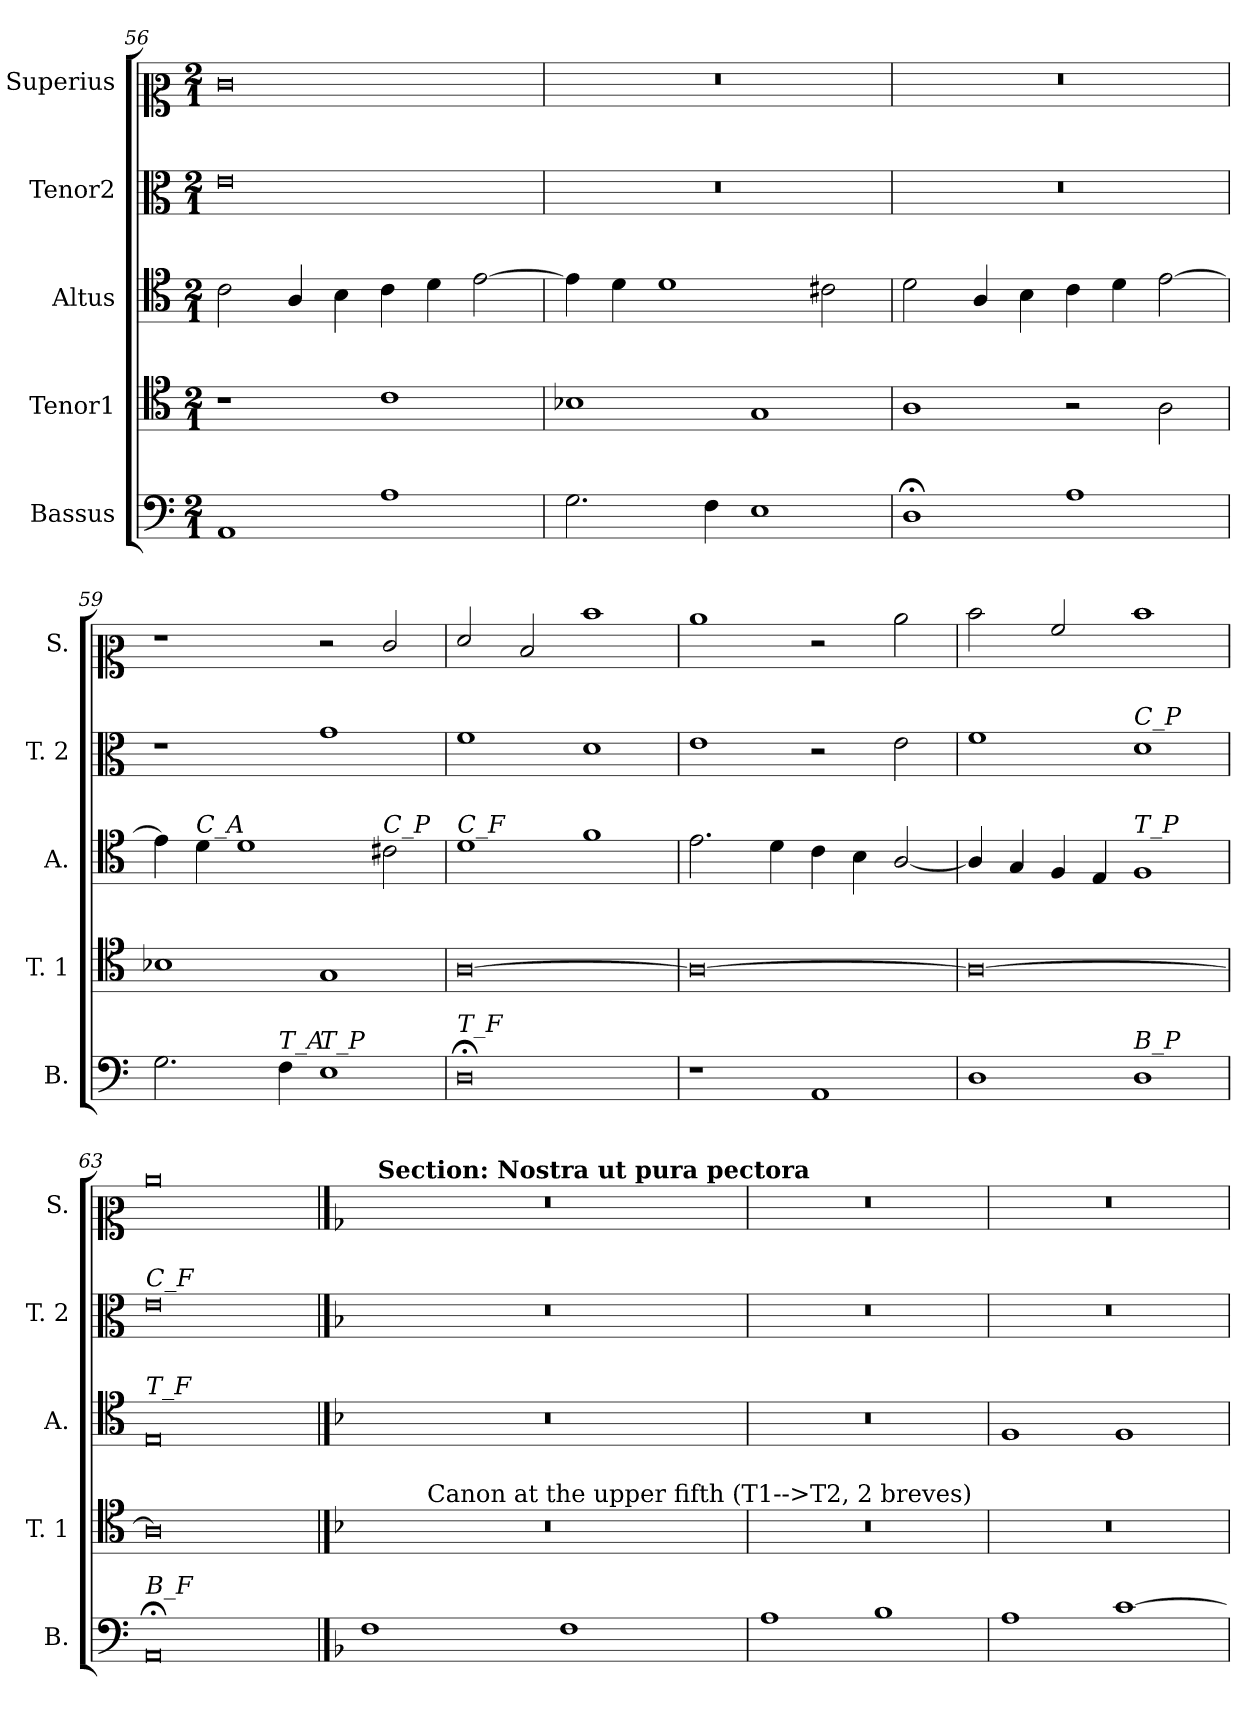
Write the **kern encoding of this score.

**kern	**kern	**kern	**kern	**kern
*part5	*part4	*part3	*part2	*part1
*staff5	*staff4	*staff3	*staff2	*staff1
*I"Bassus	*I"Tenor1	*I"Altus	*I"Tenor2	*I"Superius
*I'B.	*I'T. 1	*I'A.	*I'T. 2	*I'S.
!!LO:LB:g=z
*clefF4	*clefC4	*clefC4	*clefC3	*clefC2
*	*	*ITrd1c2	*	*
*k[]	*k[]	*k[b-e-]	*k[]	*k[]
*C:	*C:	*B-:	*C:	*C:
*M2/1	*M2/1	*M2/1	*M2/1	*M2/1
=56	=56	=56	=56	=56
1AA	1r	2B-\	0e	0e
.	.	4G/	.	.
.	.	4A\	.	.
1A	1c	4B-\	.	.
.	.	4c\	.	.
.	.	[2d\	.	.
=57	=57	=57	=57	=57
2.G\	1B-	4d\]	0r	0r
.	.	4c\	.	.
.	.	1c	.	.
4F\	.	.	.	.
1E	1G	.	.	.
.	.	2Bn\	.	.
=58	=58	=58	=58	=58
1D;<	1A	2c\	0r	0r
.	.	4G/	.	.
.	.	4A\	.	.
1A	2r	4B-\	.	.
.	.	4c\	.	.
.	2A\	[2d\	.	.
=59	=59	=59	=59	=59
2.G\	1B-	4d\]	1r	1r
!	!	!LO:TX:a:i:t=C_A	!	!
.	.	4c\	.	.
.	.	1c	.	.
!LO:TX:a:i:t=T_A	!	!	!	!
4F\	.	.	.	.
!LO:TX:a:i:t=T_P	!	!	!	!
1E	1G	.	1g	2r
!	!	!LO:TX:a:i:t=C_P	!	!
.	.	2Bn\	.	2e/
=60	=60	=60	=60	=60
!	!	!LO:TX:a:i:t=C_F	!	!
!LO:TX:a:i:t=T_F	!	!	!	!
0D;<	[0A	1c	1f	2f/
.	.	.	.	2d/
.	.	1e-	1d	1dd
=61	=61	=61	=61	=61
1r	0A_	2.d\	1e	1cc
.	.	4c\	.	.
1AA	.	4B-\	2r	2r
.	.	4A\	.	.
.	.	[2G/	2e\	2cc\
=62	=62	=62	=62	=62
1D	0A_	4G/]	1f	2dd\
.	.	4F/	.	.
.	.	4E-/	.	2a/
.	.	4D/	.	.
!	!	!	!LO:TX:a:i:t=C_P	!
!	!	!LO:TX:a:i:t=T_P	!	!
!LO:TX:a:i:t=B_P	!	!	!	!
1D	.	1E-	1d	1dd
!!LO:LB:g=z
=63	=63	=63	=63	=63
!	!	!	!LO:TX:a:i:t=C_F	!
!	!	!LO:TX:a:i:t=T_F	!	!
!LO:TX:a:i:t=B_F	!	!	!	!
0AA;<	0A]	0D	0e	0cc
!!LO:PB:g=z
==64	==64	==64	==64	==64
*k[b-]	*k[b-]	*k[b-e-a-]	*k[b-]	*k[b-]
*F:	*F:	*E-:	*F:	*F:
*	*^	*	*	*^
1F	0r	6..ryy	0r	0r	0r	24ryy
!	!	!	!	!	!	!LO:TX:a:B:t=Section&colon; Nostra ut pura pectora
.	.	.	.	.	.	3%2ryy
!	!	!LO:TX:a:t=Canon at the upper fifth (T1-->T2, 2 breves)	!	!	!	!
.	.	3%2ryy	.	.	.	.
.	.	.	.	.	.	3%2ryy
.	.	3%2ryy	.	.	.	.
1F	.	.	.	.	.	.
.	.	.	.	.	.	3...ryy
.	.	3ryy	.	.	.	.
.	.	24ryy	.	.	.	.
*	*v	*v	*	*	*v	*v
=65	=65	=65	=65	=65
1A	0r	0r	0r	0r
1B-	.	.	.	.
=66	=66	=66	=66	=66
1A	0r	1E-	0r	0r
[1c	.	1E-	.	.
=	=	=	=	=
*-	*-	*-	*-	*-
